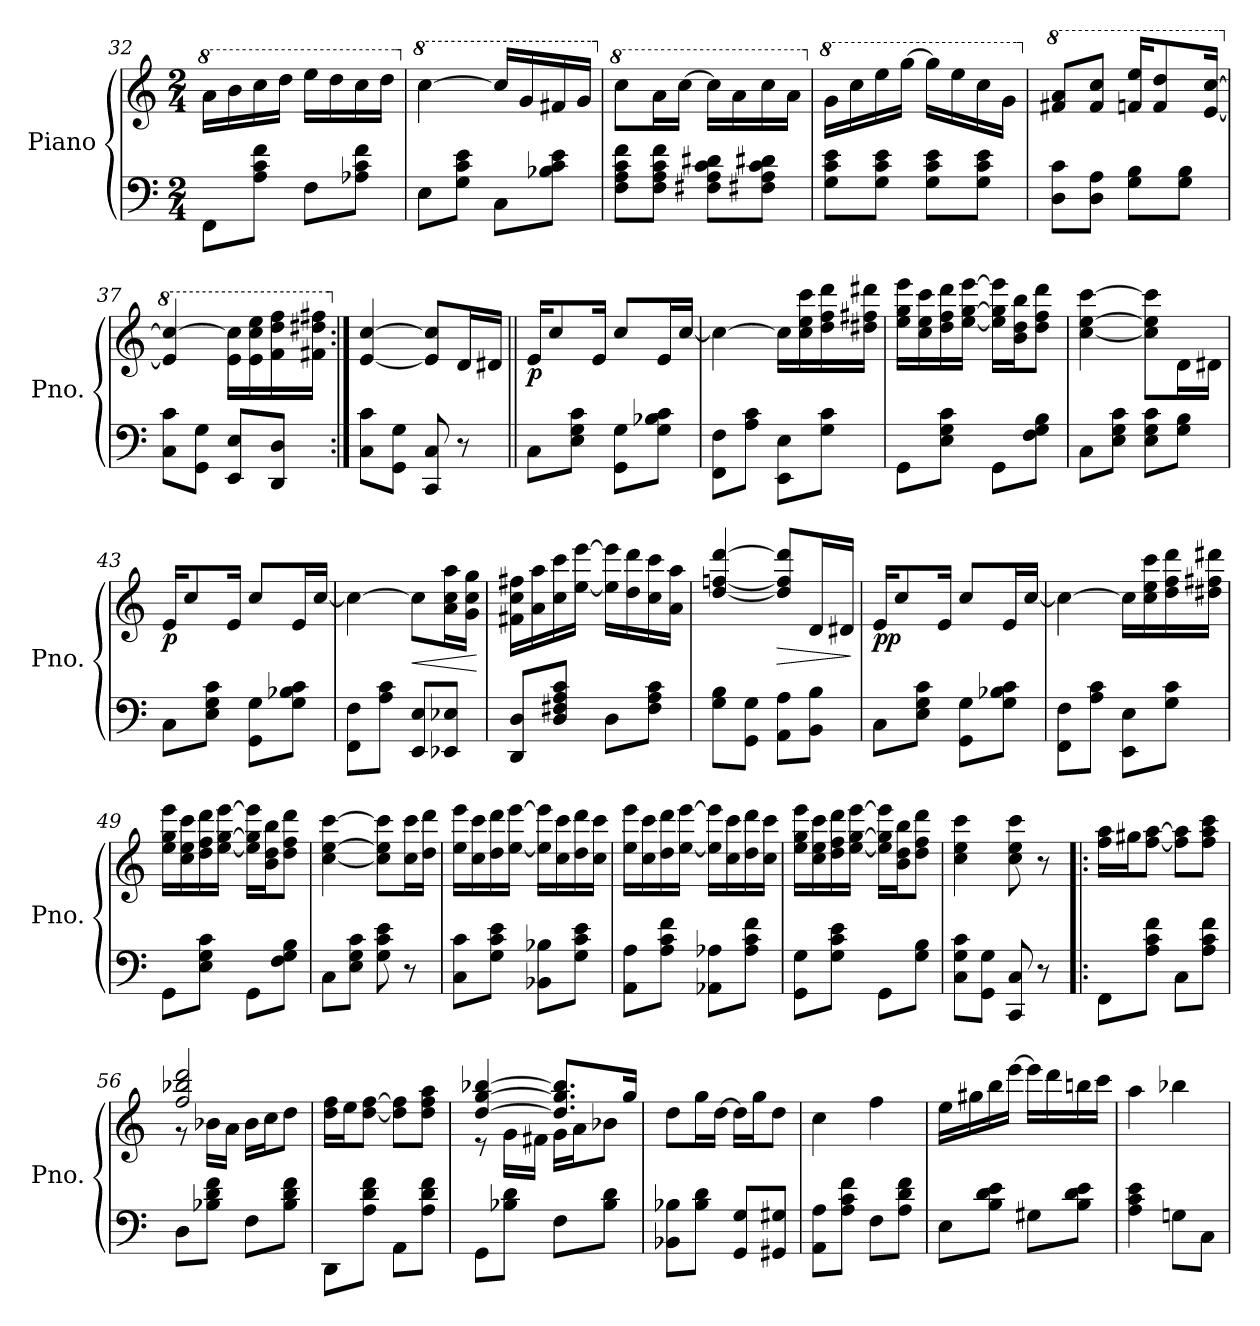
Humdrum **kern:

**kern	**kern	**dynam
*part1	*part1	*part1
*staff2	*staff1	*staff1/2
*I"Piano	*	*
*I'Pno.	*	*
*clefF4	*clefG2	*
*k[]	*k[]	*
*M2/4	*M2/4	*
*	*8va	*
=32	=32	=32
8FF\L	16aa\LL	.
.	16bb\	.
8A\ 8c\ 8f\J	16ccc\	.
.	16ddd\JJ	.
8F\L	16eee\LL	.
.	16ddd\	.
8A-X\ 8c\ 8f\J	16ccc\	.
.	16ddd\JJ	.
=33	=33	=33
*	*X8va	*
*	*8va	*
8E\L	[4ccc\	.
8G\ 8c\ 8e\J	.	.
8C\L	16ccc/LL]	.
.	16gg/	.
8B-X\ 8c\ 8e\J	16ff#X/	.
.	16gg/JJ	.
=34	=34	=34
*	*X8va	*
*	*8va	*
8F\ 8A\ 8c\ 8f\L	8ccc\L	.
8F\ 8A\ 8c\ 8f\J	16aa\L	.
.	[16ccc\JJ	.
8F#X\ 8A\ 8c\ 8d#X\L	16ccc\LL]	.
.	16aa\	.
8F#X\ 8A\ 8c\ 8d#X\J	16ccc\	.
.	16aa\JJ	.
=35	=35	=35
*	*X8va	*
*	*8va	*
8G\ 8c\ 8e\L	16gg\LL	.
.	16ccc\	.
8G\ 8c\ 8e\J	16eee\	.
.	[16ggg\JJ	.
8G\ 8c\ 8e\L	16ggg\LL]	.
.	16eee\	.
8G\ 8c\ 8e\J	16ccc\	.
.	16gg\JJ	.
=36	=36	=36
*	*X8va	*
*	*8va	*
8D\ 8c\L	8ff#X/ 8aa/L	.
8D\ 8A\J	8ff#/ 8ccc/J	.
8G\ 8B\L	16ffn/ 16eee/KL	.
.	8ff/ 8ddd/	.
8G\ 8B\J	.	.
.	[16ee/ [16ccc/Jk	.
!!LO:LB:g=z
=37	=37	=37
*	*X8va	*
*	*8va	*
8C\ 8c\L	4ee/] 4ccc/_	.
8GG\ 8G\J	.	.
8EE/ 8E/L	16ee\ 16ccc\]LL	.
.	16ee\ 16ccc\ 16eee\	.
8DD/ 8D/J	16ff\ 16ddd\ 16fff\	.
.	16ff#X\ 16ddd#X\ 16fff#X\JJ	.
=38:|!	=38:|!	=38:|!
*	*X8va	*
8C\ 8c\L	[4e/ [4cc/	.
8GG\ 8G\J	.	.
8CC/ 8C/	8e/] 8cc/]L	.
8r	16d/L	.
.	16d#X/JJ	.
=39||	=39||	=39||
!	!	!LO:DY:b
8C\L	16e/KL	p
.	8cc/	.
8E\ 8G\ 8c\J	.	.
.	16e/Jk	.
8GG\ 8G\L	8cc/L	.
8G\ 8B-X\ 8c\J	16e/L	.
.	[16cc/JJ	.
=40	=40	=40
8FF\ 8F\L	4cc\_	.
8A\ 8c\J	.	.
8EE\ 8E\L	16cc\LL]	.
.	16cc\ 16ee\ 16ccc\	.
8G\ 8c\J	16dd\ 16ff\ 16ddd\	.
.	16dd#X\ 16ff#X\ 16ddd#X\JJ	.
=41	=41	=41
8GG\L	16ee\ 16gg\ 16eee\LL	.
.	16cc\ 16ee\ 16ccc\	.
8E\ 8G\ 8c\J	16dd\ 16ff\ 16ddd\	.
.	[16ee\ [16gg\ [16eee\JJ	.
8GG\L	16ee\] 16gg\] 16eee\]LL	.
.	16b\ 16dd\ 16bb\J	.
8F\ 8G\ 8B\J	8dd\ 8ff\ 8ddd\J	.
=42	=42	=42
8C\L	[4cc\ [4ee\ [4ccc\	.
8E\ 8G\ 8c\J	.	.
8E\ 8G\ 8c\L	8cc\] 8ee\] 8ccc\]L	.
8G\ 8B\J	16d\L	.
.	16d#X\JJ	.
!!LO:LB:g=z
=43	=43	=43
!	!	!LO:DY:b
8C\L	16e/KL	p
.	8cc/	.
8E\ 8G\ 8c\J	.	.
.	16e/Jk	.
8GG\ 8G\L	8cc/L	.
8G\ 8B-X\ 8c\J	16e/L	.
.	[16cc/JJ	.
=44	=44	=44
8FF\ 8F\L	4cc\_	.
8A\ 8c\J	.	.
!	!	!LO:HP:b
8EE/ 8E/L	8cc\L]	<
8EE-X/ 8E-X/J	16a\ 16cc\ 16aa\L	.
.	16g\ 16cc\ 16gg\JJ	.
.	.	[
=45	=45	=45
8DD/ 8D/L	16f#X\ 16cc\ 16ff#X\LL	.
.	16a\ 16aa\	.
8D/ 8F#X/ 8A/ 8c/J	16cc\ 16ccc\	.
.	[16ee\ [16eee\JJ	.
8D\L	16ee\] 16eee\]LL	.
.	16dd\ 16ddd\	.
8F#\ 8A\ 8c\J	16cc\ 16ccc\	.
.	16a\ 16aa\JJ	.
=46	=46	=46
8G\ 8B\L	[4dd/ [4ffn/ [4ddd/	.
8GG\ 8G\J	.	.
!	!	!LO:HP:b
8AA\ 8A\L	8dd/] 8ff/] 8ddd/]L	>
8BB\ 8B\J	16d/L	.
.	16d#X/JJ	.
.	.	]
=47	=47	=47
!	!	!LO:DY:b
!	!	!LO:DY:n=1:b
8C\L	16e/KL	p p
.	8cc/	.
8E\ 8G\ 8c\J	.	.
.	16e/Jk	.
8GG\ 8G\L	8cc/L	.
8G\ 8B-X\ 8c\J	16e/L	.
.	[16cc/JJ	.
=48	=48	=48
8FF\ 8F\L	4cc\_	.
8A\ 8c\J	.	.
8EE\ 8E\L	16cc\LL]	.
.	16cc\ 16ee\ 16ccc\	.
8G\ 8c\J	16dd\ 16ff\ 16ddd\	.
.	16dd#X\ 16ff#X\ 16ddd#X\JJ	.
!!LO:LB:g=z
=49	=49	=49
8GG\L	16ee\ 16gg\ 16eee\LL	.
.	16cc\ 16ee\ 16ccc\	.
8E\ 8G\ 8c\J	16dd\ 16ff\ 16ddd\	.
.	[16ee\ [16gg\ [16eee\JJ	.
8GG\L	16ee\] 16gg\] 16eee\]LL	.
.	16b\ 16dd\ 16bb\J	.
8F\ 8G\ 8B\J	8dd\ 8ff\ 8ddd\J	.
=50	=50	=50
8C\L	[4cc\ [4ee\ [4ccc\	.
8E\ 8G\ 8c\J	.	.
8G\ 8c\ 8e\	8cc\] 8ee\] 8ccc\]L	.
8r	16cc\ 16ccc\L	.
.	16dd\ 16ddd\JJ	.
=51	=51	=51
8C\ 8c\L	16ee\ 16eee\LL	.
.	16cc\ 16ccc\	.
8G\ 8c\ 8e\J	16dd\ 16ddd\	.
.	[16ee\ [16eee\JJ	.
8BB-X\ 8B-X\L	16ee\] 16eee\]LL	.
.	16cc\ 16ccc\	.
8G\ 8c\ 8e\J	16dd\ 16ddd\	.
.	16cc\ 16ccc\JJ	.
=52	=52	=52
8AA\ 8A\L	16ee\ 16eee\LL	.
.	16cc\ 16ccc\	.
8A\ 8c\ 8f\J	16dd\ 16ddd\	.
.	[16ee\ [16eee\JJ	.
8AA-X\ 8A-X\L	16ee\] 16eee\]LL	.
.	16cc\ 16ccc\	.
8A-\ 8c\ 8f\J	16dd\ 16ddd\	.
.	16cc\ 16ccc\JJ	.
=53	=53	=53
8GG\ 8G\L	16ee\ 16gg\ 16eee\LL	.
.	16cc\ 16ee\ 16ccc\	.
8G\ 8c\ 8e\J	16dd\ 16ff\ 16ddd\	.
.	[16ee\ [16gg\ [16eee\JJ	.
8GG\L	16ee\] 16gg\] 16eee\]LL	.
.	16b\ 16dd\ 16bb\J	.
8G\ 8B\J	8dd\ 8ff\ 8ddd\J	.
!!LO:LB:g=z
=54	=54	=54
8C\ 8G\ 8c\L	4cc\ 4ee\ 4ccc\	.
8GG\ 8G\J	.	.
8CC/ 8C/	8cc\ 8ee\ 8ccc\	.
8r	8r	.
=55!|:	=55!|:	=55!|:
8FF\L	16ff\ 16aa\LL	.
.	16gg#X\J	.
8A\ 8c\ 8f\J	[8ff\ [8aa\J	.
8C\L	8ff\] 8aa\]L	.
8A\ 8c\ 8f\J	8ff\ 8aa\ 8ccc\J	.
=56	=56	=56
*	*^	*
8D\L	2ff/ 2bb-X/ 2ddd/	8r	.
8B-X\ 8d\ 8f\J	.	16b-X\LL	.
.	.	16a\JJ	.
8F\L	.	16b-\LL	.
.	.	16cc\J	.
8B-\ 8d\ 8f\J	.	8dd\J	.
*	*v	*v	*
=57	=57	=57
8DD\L	16dd\ 16ff\LL	.
.	16ee\J	.
8A\ 8d\ 8f\J	[8dd\ [8ff\J	.
8AA\L	8dd\] 8ff\]L	.
8A\ 8d\ 8f\J	8dd\ 8ff\ 8aa\J	.
=58	=58	=58
*	*^	*
8GG\L	[4dd/ [4gg/ [4bb-X/	8r	.
8B-X\ 8d\J	.	16g\LL	.
.	.	16f#X\JJ	.
8F\L	8.dd/] 8.gg/] 8.bb-/]L	16g\LL	.
.	.	16a\J	.
8B-\ 8d\J	.	8b-X\J	.
.	16gg/Jk	.	.
*	*v	*v	*
=59	=59	=59
8BB-X\ 8B-X\L	8dd\L	.
8B-\ 8d\J	16gg\L	.
.	[16dd\JJ	.
8GG/ 8G/L	16dd\LL]	.
.	16gg\J	.
8GG#X/ 8G#X/J	8dd\J	.
=60	=60	=60
8AA\ 8A\L	4cc\	.
8A\ 8c\ 8f\J	.	.
8F\L	4ff\	.
8A\ 8d\ 8f\J	.	.
!!LO:PB:g=z
=61	=61	=61
8E\L	16ee\LL	.
.	16gg#X\	.
8B\ 8d\ 8e\J	16bb\	.
.	[16eee\JJ	.
8G#X\L	16eee\LL]	.
.	16ddd\	.
8B\ 8d\ 8e\J	16bbn\	.
.	16ccc\JJ	.
=62	=62	=62
4A\ 4c\ 4e\	4aa\	.
8Gn\L	4bb-X\	.
8C\J	.	.
=	=	=
*-	*-	*-
